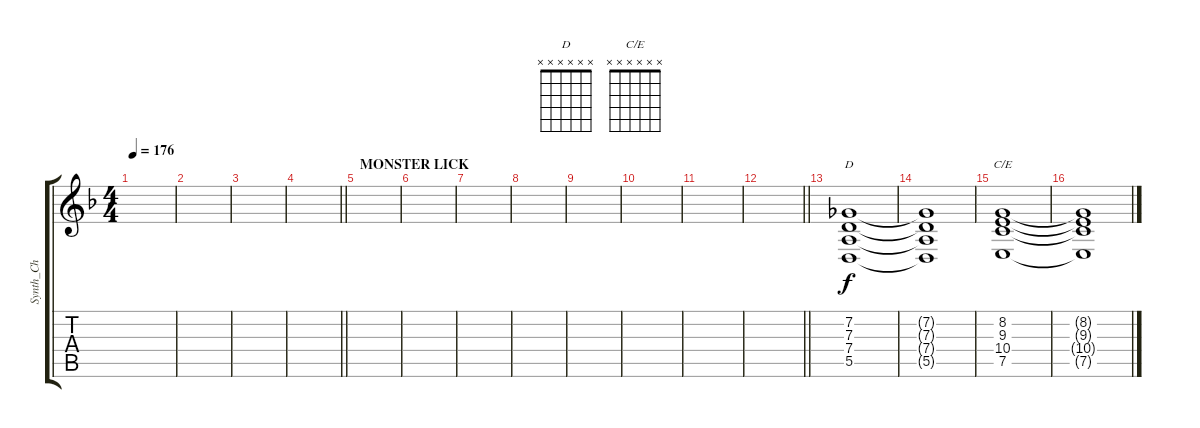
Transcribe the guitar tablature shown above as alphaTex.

\track ("Synth_Ch" "Synth_Ch") {instrument choiraahs}
\staff {score tabs}
\tuning (E4 B3 G3 D3 A2 E2) {hide}
\chord ("D" x x x x x x)
\chord ("C/E" x x x x x x)
\ts (4 4)
\tempo 176
\clef g2
\ks f
|
|
|
\barLineRight lightlight
|
\section ("" "MONSTER LICK")
|
|
|
|
|
|
|
\barLineRight lightlight
|
(7.2 7.3 7.4 5.5).1{ch "D"} |
(7.2{t} 7.3{t} 7.4{t} 5.5{t}).1 |
(8.2 9.3 10.4 7.5).1{ch "C/E"} |
(8.2{t} 9.3{t} 10.4{t} 7.5{t}).1
